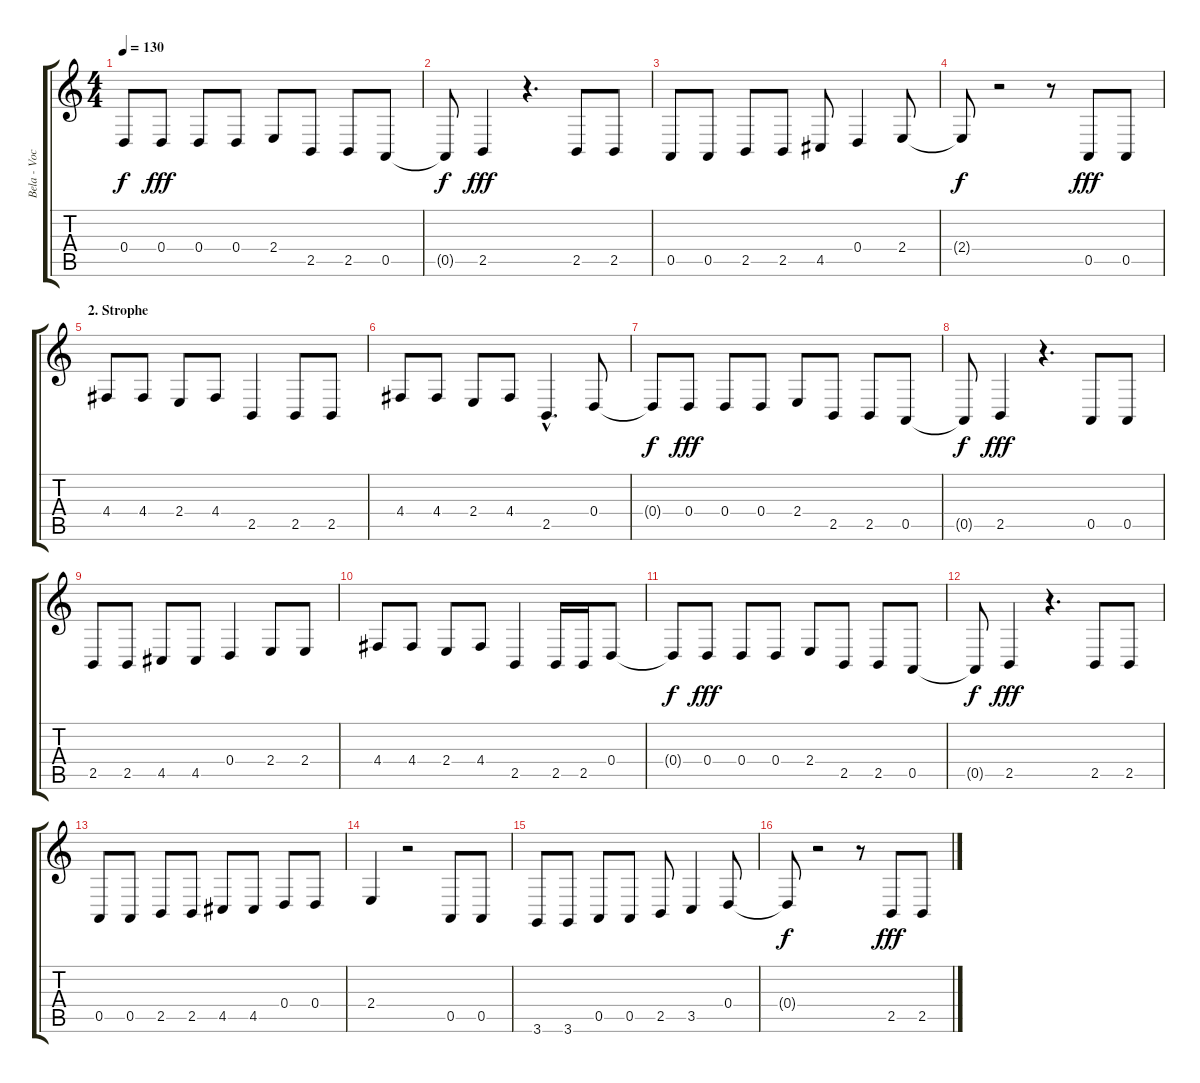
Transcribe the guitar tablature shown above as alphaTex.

\track ("Bela - Vocals" "Bela - Voc") {instrument tenorsax}
\staff {score tabs}
\tuning (E4 B3 G3 D3 A2 E2) {hide}
\ts (4 4)
\tempo 130
\clef g2
\ks c
0.4{t}.8{dy f} 0.4.8{dy fff} 0.4.8 0.4.8 2.4.8 2.5.8 2.5.8 0.5.8 |
0.5{t}.8{dy f} 2.5.4{dy fff} r.4{d} 2.5.8 2.5.8 |
0.5.8 0.5.8 2.5.8 2.5.8 4.5.8 0.4.4 2.4.8 |
2.4{t}.8{dy f} r.2 r.8 0.5.8{dy fff} 0.5.8 |
\section ("" "2. Strophe")
4.4.8 4.4.8 2.4.8 4.4.8 2.5.4 2.5.8 2.5.8 |
4.4.8 4.4.8 2.4.8 4.4.8 2.5{hac}.4{d} 0.4.8 |
0.4{t}.8{dy f} 0.4.8{dy fff} 0.4.8 0.4.8 2.4.8 2.5.8 2.5.8 0.5.8 |
0.5{t}.8{dy f} 2.5.4{dy fff} r.4{d} 0.5.8 0.5.8 |
2.5.8 2.5.8 4.5.8 4.5.8 0.4.4 2.4.8 2.4.8 |
4.4.8 4.4.8 2.4.8 4.4.8 2.5.4 2.5.16 2.5.16 0.4.8 |
0.4{t}.8{dy f} 0.4.8{dy fff} 0.4.8 0.4.8 2.4.8 2.5.8 2.5.8 0.5.8 |
0.5{t}.8{dy f} 2.5.4{dy fff} r.4{d} 2.5.8 2.5.8 |
0.5.8 0.5.8 2.5.8 2.5.8 4.5.8 4.5.8 0.4.8 0.4.8 |
2.4.4 r.2 0.5.8 0.5.8 |
3.6.8 3.6.8 0.5.8 0.5.8 2.5.8 3.5.4 0.4.8 |
0.4{t}.8{dy f} r.2 r.8 2.5.8{dy fff} 2.5.8
